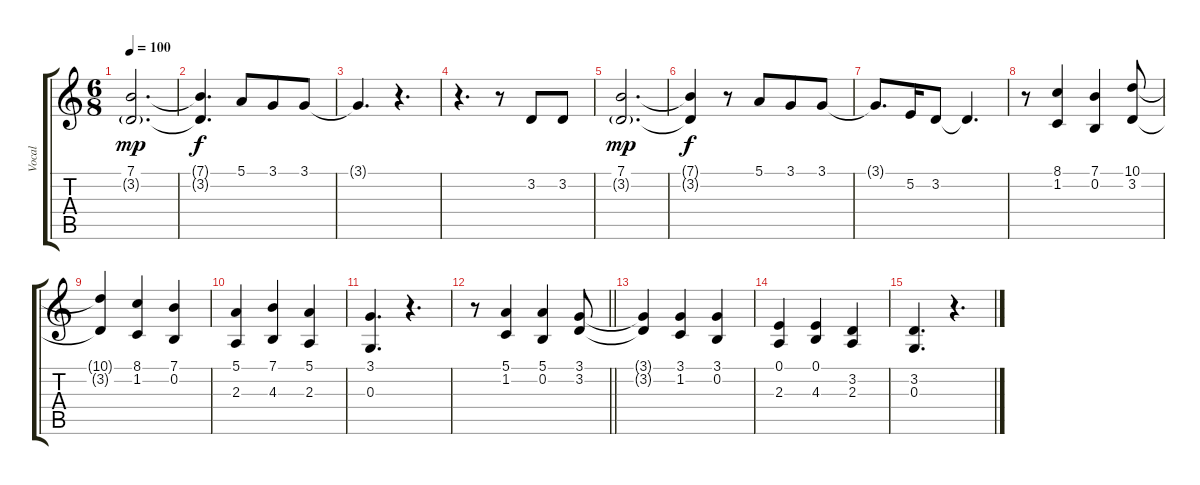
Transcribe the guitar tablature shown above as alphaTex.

\track ("Vocal" "Vocal") {instrument acousticgrandpiano}
\staff {score tabs}
\tuning (E4 B3 G3 D3 A2 E2) {hide}
\ts (6 8)
\section ("" "")
\tempo 100
\clef g2
\ks c
(7.1 3.2{g}).2{d dy mp} |
(7.1{t} 3.2{t}).4{d dy f} 5.1.8 3.1.8 3.1.8 |
3.1{t}.4{d} r.4{d} |
r.4{d} r.8 3.2.8 3.2.8 |
(7.1 3.2{g}).2{d dy mp} |
(7.1{t} 3.2{t}).4{dy f} r.8 5.1.8 3.1.8 3.1.8 |
3.1{t}.8{d} 5.2.16 3.2.8 3.2{t}.4{d} |
r.8 (8.1 1.2).4 (7.1 0.2).4 (10.1 3.2).8 |
(10.1{t} 3.2{t}).4 (8.1 1.2).4 (7.1 0.2).4 |
(5.1 2.3).4 (7.1 4.3).4 (5.1 2.3).4 |
(3.1 0.3).4{d} r.4{d} |
\barLineRight lightlight
r.8 (5.1 1.2).4 (5.1 0.2).4 (3.1 3.2).8 |
(3.1{t} 3.2{t}).4 (3.1 1.2).4 (3.1 0.2).4 |
(0.1 2.3).4 (0.1 4.3).4 (3.2 2.3).4 |
(3.2 0.3).4{d} r.4{d}
